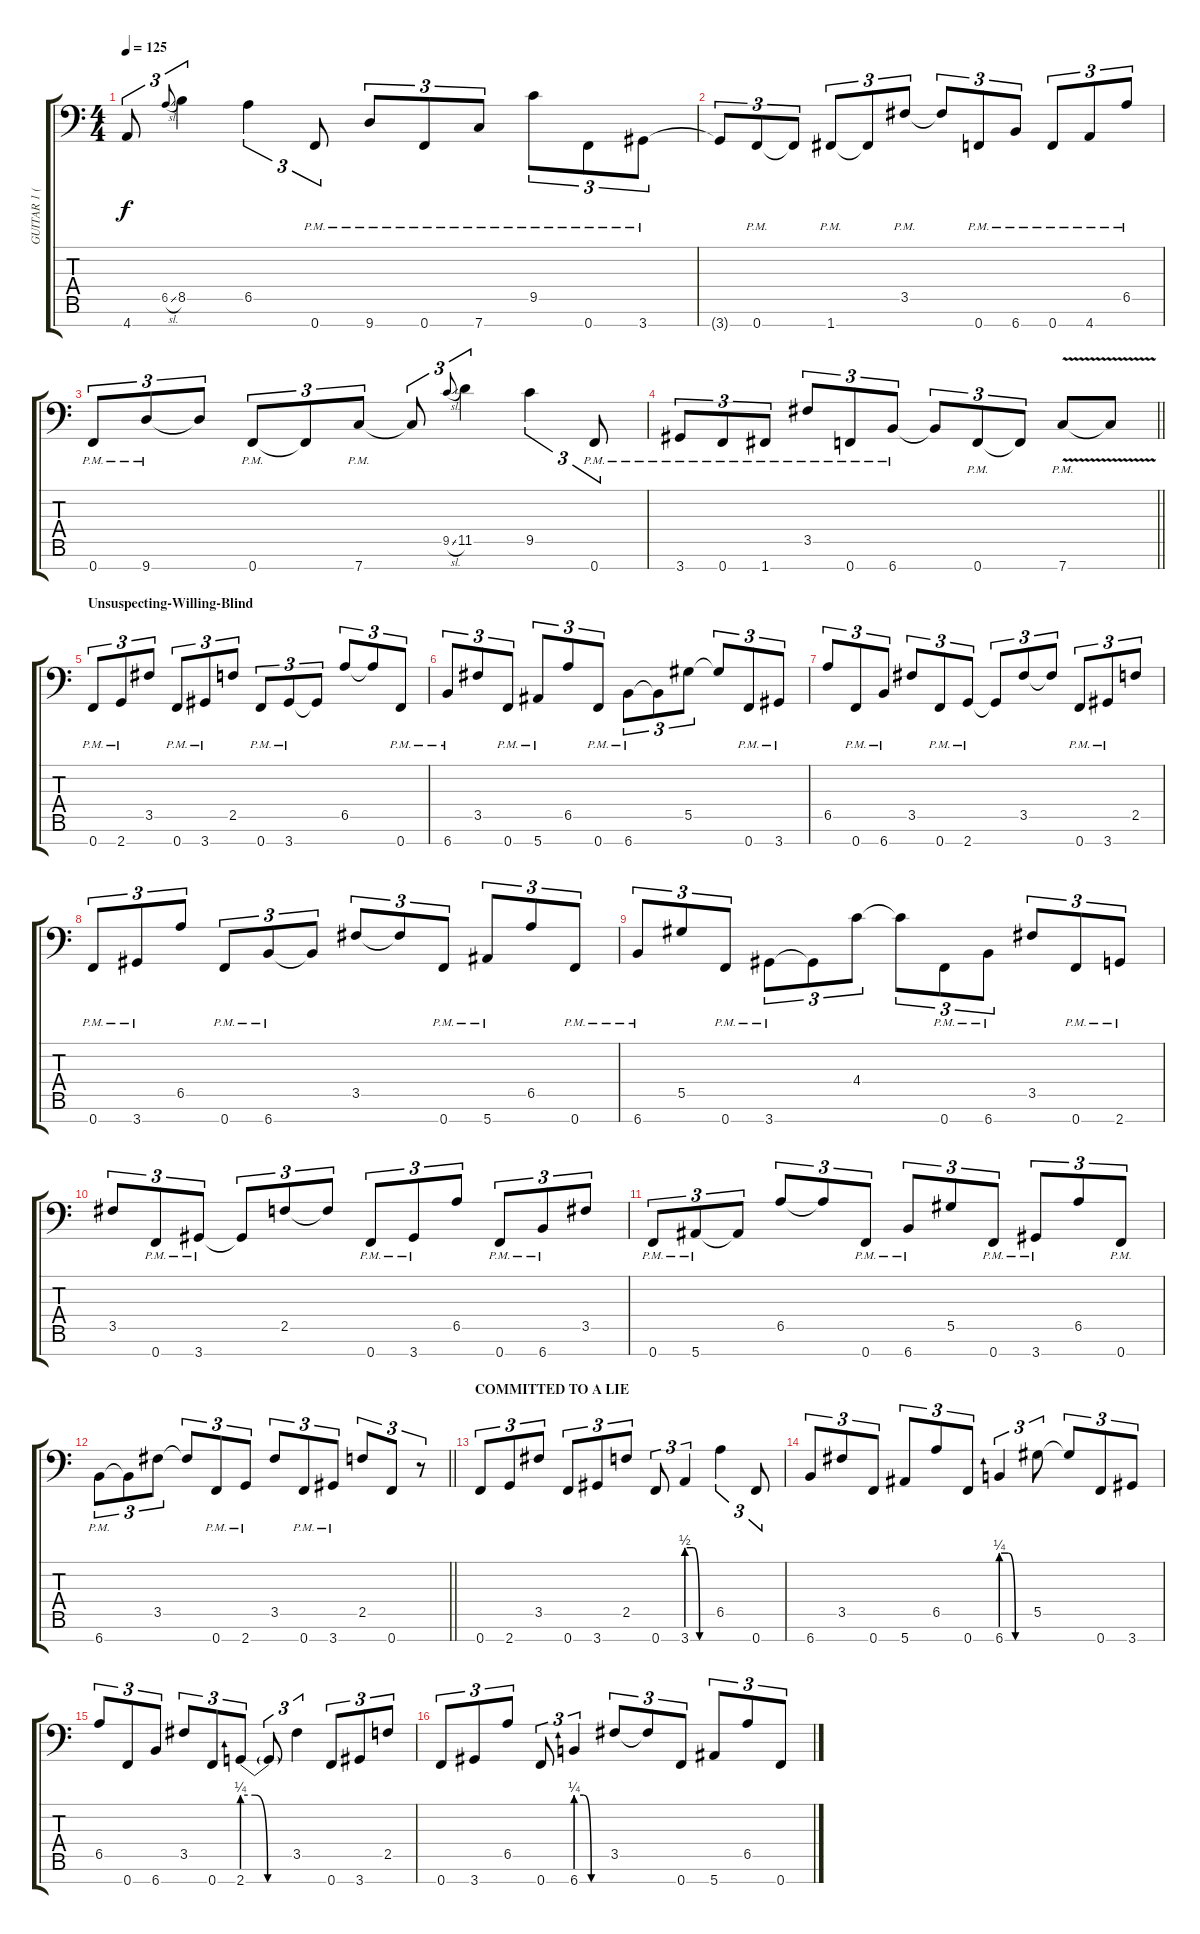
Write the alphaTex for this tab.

\track ("GUITAR 1 (Fredrik Thordendal)" "GUITAR 1 (") {instrument overdrivenguitar}
\staff {score tabs}
\tuning (Bb3 F3 Db3 Ab2 Eb2 Bb1 F1) {hide}
\ts (4 4)
\tempo 125
\clef f4
\ks c
4.7{t}.8{tu (3 2) dy f} 6.5{sl}.8{gr onbeat} 8.5.4{tu (3 2)} 6.5.4{tu (3 2)} 0.7{pm}.8{tu (3 2)} 9.7{pm}.8{tu (3 2)} 0.7{pm}.8{tu (3 2)} 7.7{pm}.8{tu (3 2)} 9.5{pm}.8{tu (3 2)} 0.7{pm}.8{tu (3 2)} 3.7{pm}.8{tu (3 2)} |
3.7{t}.8{tu (3 2)} 0.7{pm}.8{tu (3 2)} 0.7{t}.8{tu (3 2)} 1.7{pm}.8{tu (3 2)} 1.7{t}.8{tu (3 2)} 3.5{pm}.8{tu (3 2)} 3.5{t}.8{tu (3 2)} 0.7{pm}.8{tu (3 2)} 6.7{pm}.8{tu (3 2)} 0.7{pm}.8{tu (3 2)} 4.7{pm}.8{tu (3 2)} 6.5{pm}.8{tu (3 2)} |
0.7{pm}.8{tu (3 2)} 9.7{pm}.8{tu (3 2)} 9.7{t}.8{tu (3 2)} 0.7{pm}.8{tu (3 2)} 0.7{t}.8{tu (3 2)} 7.7{pm}.8{tu (3 2)} 7.7{t}.8{tu (3 2)} 9.5{sl}.8{gr onbeat} 11.5.4{tu (3 2)} 9.5.4{tu (3 2)} 0.7{pm}.8{tu (3 2)} |
\barLineRight lightlight
3.7{pm}.8{tu (3 2)} 0.7{pm}.8{tu (3 2)} 1.7{pm}.8{tu (3 2)} 3.5{pm}.8{tu (3 2)} 0.7{pm}.8{tu (3 2)} 6.7{pm}.8{tu (3 2)} 6.7{t}.8{tu (3 2)} 0.7{pm}.8{tu (3 2)} 0.7{t}.8{tu (3 2)} 7.7{v pm}.8 7.7{t}.8 |
\section ("" "Unsuspecting-Willing-Blind")
0.7{pm}.8{tu (3 2)} 2.7{pm}.8{tu (3 2)} 3.5.8{tu (3 2)} 0.7{pm}.8{tu (3 2)} 3.7{pm}.8{tu (3 2)} 2.5.8{tu (3 2)} 0.7{pm}.8{tu (3 2)} 3.7{pm}.8{tu (3 2)} 3.7{t}.8{tu (3 2)} 6.5.8{tu (3 2)} 6.5{t}.8{tu (3 2)} 0.7{pm}.8{tu (3 2)} |
6.7{pm}.8{tu (3 2)} 3.5.8{tu (3 2)} 0.7{pm}.8{tu (3 2)} 5.7{pm}.8{tu (3 2)} 6.5.8{tu (3 2)} 0.7{pm}.8{tu (3 2)} 6.7{pm}.8{tu (3 2)} 6.7{t}.8{tu (3 2)} 5.5.8{tu (3 2)} 5.5{t}.8{tu (3 2)} 0.7{pm}.8{tu (3 2)} 3.7{pm}.8{tu (3 2)} |
6.5.8{tu (3 2)} 0.7{pm}.8{tu (3 2)} 6.7{pm}.8{tu (3 2)} 3.5.8{tu (3 2)} 0.7{pm}.8{tu (3 2)} 2.7{pm}.8{tu (3 2)} 2.7{t}.8{tu (3 2)} 3.5.8{tu (3 2)} 3.5{t}.8{tu (3 2)} 0.7{pm}.8{tu (3 2)} 3.7{pm}.8{tu (3 2)} 2.5.8{tu (3 2)} |
0.7{pm}.8{tu (3 2)} 3.7{pm}.8{tu (3 2)} 6.5.8{tu (3 2)} 0.7{pm}.8{tu (3 2)} 6.7{pm}.8{tu (3 2)} 6.7{t}.8{tu (3 2)} 3.5.8{tu (3 2)} 3.5{t}.8{tu (3 2)} 0.7{pm}.8{tu (3 2)} 5.7{pm}.8{tu (3 2)} 6.5.8{tu (3 2)} 0.7{pm}.8{tu (3 2)} |
6.7{pm}.8{tu (3 2)} 5.5.8{tu (3 2)} 0.7{pm}.8{tu (3 2)} 3.7{pm}.8{tu (3 2)} 3.7{t}.8{tu (3 2)} 4.4.8{tu (3 2)} 4.4{t}.8{tu (3 2)} 0.7{pm}.8{tu (3 2)} 6.7{pm}.8{tu (3 2)} 3.5.8{tu (3 2)} 0.7{pm}.8{tu (3 2)} 2.7{pm}.8{tu (3 2)} |
3.5.8{tu (3 2)} 0.7{pm}.8{tu (3 2)} 3.7{pm}.8{tu (3 2)} 3.7{t}.8{tu (3 2)} 2.5.8{tu (3 2)} 2.5{t}.8{tu (3 2)} 0.7{pm}.8{tu (3 2)} 3.7{pm}.8{tu (3 2)} 6.5.8{tu (3 2)} 0.7{pm}.8{tu (3 2)} 6.7{pm}.8{tu (3 2)} 3.5.8{tu (3 2)} |
0.7{pm}.8{tu (3 2)} 5.7{pm}.8{tu (3 2)} 5.7{t}.8{tu (3 2)} 6.5.8{tu (3 2)} 6.5{t}.8{tu (3 2)} 0.7{pm}.8{tu (3 2)} 6.7{pm}.8{tu (3 2)} 5.5.8{tu (3 2)} 0.7{pm}.8{tu (3 2)} 3.7{pm}.8{tu (3 2)} 6.5.8{tu (3 2)} 0.7{pm}.8{tu (3 2)} |
\barLineRight lightlight
6.7{pm}.8{tu (3 2)} 6.7{t}.8{tu (3 2)} 3.5.8{tu (3 2)} 3.5{t}.8{tu (3 2)} 0.7{pm}.8{tu (3 2)} 2.7{pm}.8{tu (3 2)} 3.5.8{tu (3 2)} 0.7{pm}.8{tu (3 2)} 3.7{pm}.8{tu (3 2)} 2.5.8{tu (3 2)} 0.7.8{tu (3 2)} r.8{tu (3 2)} |
\section ("" "COMMITTED TO A LIE")
0.7.8{tu (3 2)} 2.7.8{tu (3 2)} 3.5.8{tu (3 2)} 0.7.8{tu (3 2)} 3.7.8{tu (3 2)} 2.5.8{tu (3 2)} 0.7.8{tu (3 2)} 3.7{be (custom 0 2 15 2 30 0 60 0)}.4{tu (3 2)} 6.5.4{tu (3 2)} 0.7.8{tu (3 2)} |
6.7.8{tu (3 2)} 3.5.8{tu (3 2)} 0.7.8{tu (3 2)} 5.7.8{tu (3 2)} 6.5.8{tu (3 2)} 0.7.8{tu (3 2)} 6.7{be (custom 0 1 15 1 30 0 60 0)}.4{tu (3 2)} 5.5.8{tu (3 2)} 5.5{t}.8{tu (3 2)} 0.7.8{tu (3 2)} 3.7.8{tu (3 2)} |
6.5.8{tu (3 2)} 0.7.8{tu (3 2)} 6.7.8{tu (3 2)} 3.5.8{tu (3 2)} 0.7.8{tu (3 2)} 2.7{be (custom 0 1 15 1 30 0 60 0)}.8{tu (3 2)} 2.7{t}.8{tu (3 2)} 3.5.4{tu (3 2)} 0.7.8{tu (3 2)} 3.7.8{tu (3 2)} 2.5.8{tu (3 2)} |
0.7.8{tu (3 2)} 3.7.8{tu (3 2)} 6.5.8{tu (3 2)} 0.7.8{tu (3 2)} 6.7{be (custom 0 1 15 1 30 0 60 0)}.4{tu (3 2)} 3.5.8{tu (3 2)} 3.5{t}.8{tu (3 2)} 0.7.8{tu (3 2)} 5.7.8{tu (3 2)} 6.5.8{tu (3 2)} 0.7.8{tu (3 2)}
